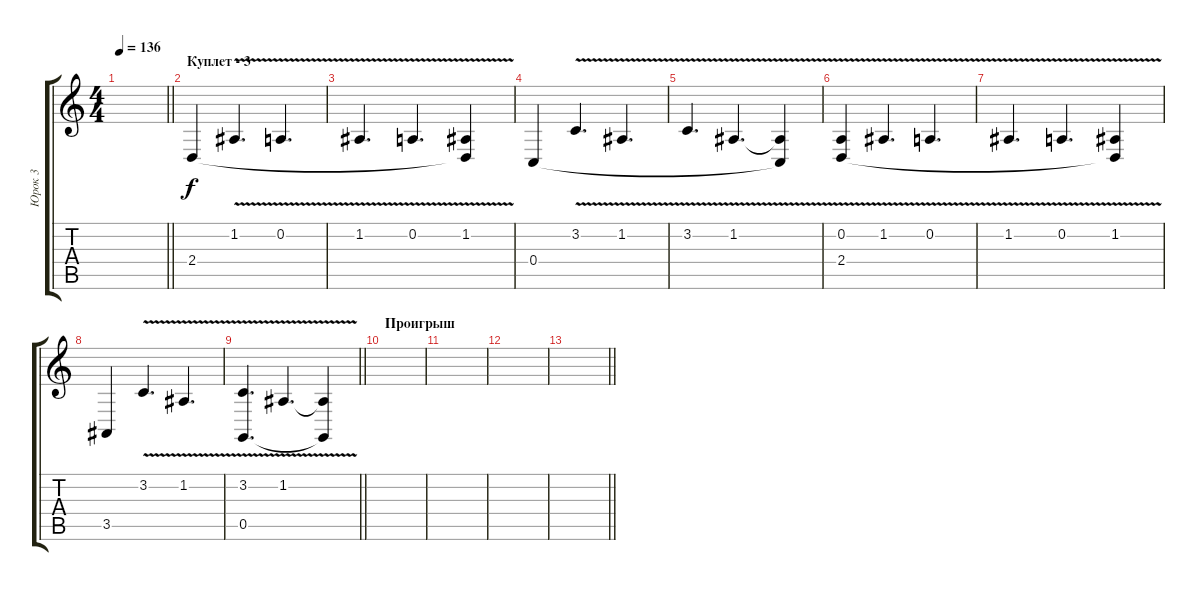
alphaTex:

\track ("Юрок 3" "Юрок 3") {instrument stringensemble1 bank 33}
\staff {score tabs}
\tuning (D4 A3 F3 C3 G2 C2) {hide}
\ts (4 4)
\tempo 136
\clef g2
\barLineRight lightlight
\ks c
|
\section ("" "Куплет - 3")
2.4.4{volume 12} 1.2{v}.4{d} 0.2{v}.4{d} |
1.2{v}.4{d} 0.2{v}.4{d} (1.2{v} 2.4{t}).4 |
0.4.4 3.2{v}.4{d} 1.2{v}.4{d} |
3.2{v}.4{d} 1.2{v}.4{d} (1.2{t} 0.4{t}).4 |
(0.2{v} 2.4).4 1.2{v}.4{d} 0.2{v}.4{d} |
1.2{v}.4{d} 0.2{v}.4{d} (1.2{v} 2.4{t}).4 |
3.5.4 3.2{v}.4{d} 1.2{v}.4{d} |
\barLineRight lightlight
(3.2{v} 0.5).4{d} 1.2{v}.4{d} (1.2{t} 0.5{t}).4 |
\section ("" "Проигрыш")
|
|
|
\barLineRight lightlight
